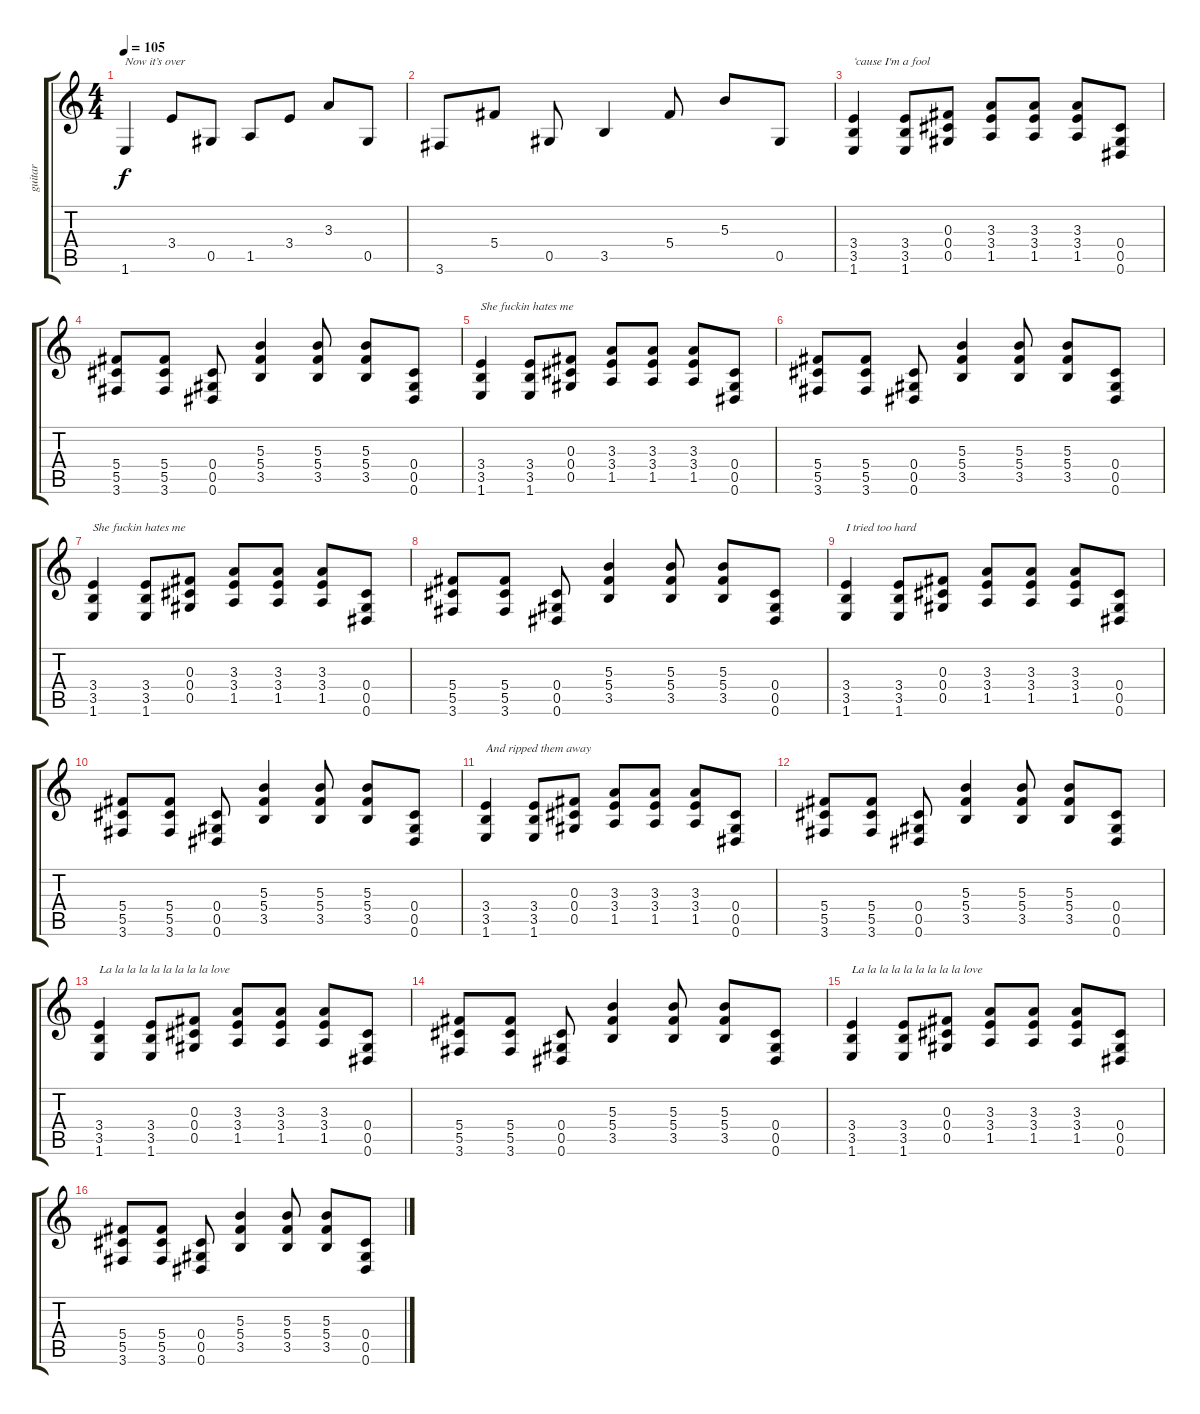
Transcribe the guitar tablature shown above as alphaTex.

\track ("guitar" "guitar") {instrument electricguitarclean}
\staff {score tabs}
\tuning (Eb4 Bb3 Gb3 Db3 Ab2 Eb2) {hide}
\ts (4 4)
\tempo 105
\clef g2
\ks c
1.6.4{txt "Now it’s over" dy f} 3.4.8 0.5.8 1.5.8 3.4.8 3.3.8 0.5.8 |
3.6.8 5.4.8 0.5.8 3.5.4 5.4.8 5.3.8 0.5.8 |
(3.4 3.5 1.6).4{txt "‘cause I'm a fool" instrument distortionguitar} (3.4 3.5 1.6).8 (0.3 0.4 0.5).8 (3.3 3.4 1.5).8 (3.3 3.4 1.5).8 (3.3 3.4 1.5).8 (0.4 0.5 0.6).8 |
(5.4 5.5 3.6).8 (5.4 5.5 3.6).8 (0.4 0.5 0.6).8 (5.3 5.4 3.5).4 (5.3 5.4 3.5).8 (5.3 5.4 3.5).8 (0.4 0.5 0.6).8 |
(3.4 3.5 1.6).4{txt "She fuckin hates me" instrument distortionguitar} (3.4 3.5 1.6).8 (0.3 0.4 0.5).8 (3.3 3.4 1.5).8 (3.3 3.4 1.5).8 (3.3 3.4 1.5).8 (0.4 0.5 0.6).8 |
(5.4 5.5 3.6).8 (5.4 5.5 3.6).8 (0.4 0.5 0.6).8 (5.3 5.4 3.5).4 (5.3 5.4 3.5).8 (5.3 5.4 3.5).8 (0.4 0.5 0.6).8 |
(3.4 3.5 1.6).4{txt "She fuckin hates me" instrument distortionguitar} (3.4 3.5 1.6).8 (0.3 0.4 0.5).8 (3.3 3.4 1.5).8 (3.3 3.4 1.5).8 (3.3 3.4 1.5).8 (0.4 0.5 0.6).8 |
(5.4 5.5 3.6).8 (5.4 5.5 3.6).8 (0.4 0.5 0.6).8 (5.3 5.4 3.5).4 (5.3 5.4 3.5).8 (5.3 5.4 3.5).8 (0.4 0.5 0.6).8 |
(3.4 3.5 1.6).4{txt "I tried too hard" instrument distortionguitar} (3.4 3.5 1.6).8 (0.3 0.4 0.5).8 (3.3 3.4 1.5).8 (3.3 3.4 1.5).8 (3.3 3.4 1.5).8 (0.4 0.5 0.6).8 |
(5.4 5.5 3.6).8 (5.4 5.5 3.6).8 (0.4 0.5 0.6).8 (5.3 5.4 3.5).4 (5.3 5.4 3.5).8 (5.3 5.4 3.5).8 (0.4 0.5 0.6).8 |
(3.4 3.5 1.6).4{txt "And ripped them away" instrument distortionguitar} (3.4 3.5 1.6).8 (0.3 0.4 0.5).8 (3.3 3.4 1.5).8 (3.3 3.4 1.5).8 (3.3 3.4 1.5).8 (0.4 0.5 0.6).8 |
(5.4 5.5 3.6).8 (5.4 5.5 3.6).8 (0.4 0.5 0.6).8 (5.3 5.4 3.5).4 (5.3 5.4 3.5).8 (5.3 5.4 3.5).8 (0.4 0.5 0.6).8 |
(3.4 3.5 1.6).4{txt "La la la la la la la la la love" instrument distortionguitar} (3.4 3.5 1.6).8 (0.3 0.4 0.5).8 (3.3 3.4 1.5).8 (3.3 3.4 1.5).8 (3.3 3.4 1.5).8 (0.4 0.5 0.6).8 |
(5.4 5.5 3.6).8 (5.4 5.5 3.6).8 (0.4 0.5 0.6).8 (5.3 5.4 3.5).4 (5.3 5.4 3.5).8 (5.3 5.4 3.5).8 (0.4 0.5 0.6).8 |
(3.4 3.5 1.6).4{txt "La la la la la la la la la love" instrument distortionguitar} (3.4 3.5 1.6).8 (0.3 0.4 0.5).8 (3.3 3.4 1.5).8 (3.3 3.4 1.5).8 (3.3 3.4 1.5).8 (0.4 0.5 0.6).8 |
(5.4 5.5 3.6).8 (5.4 5.5 3.6).8 (0.4 0.5 0.6).8 (5.3 5.4 3.5).4 (5.3 5.4 3.5).8 (5.3 5.4 3.5).8 (0.4 0.5 0.6).8
